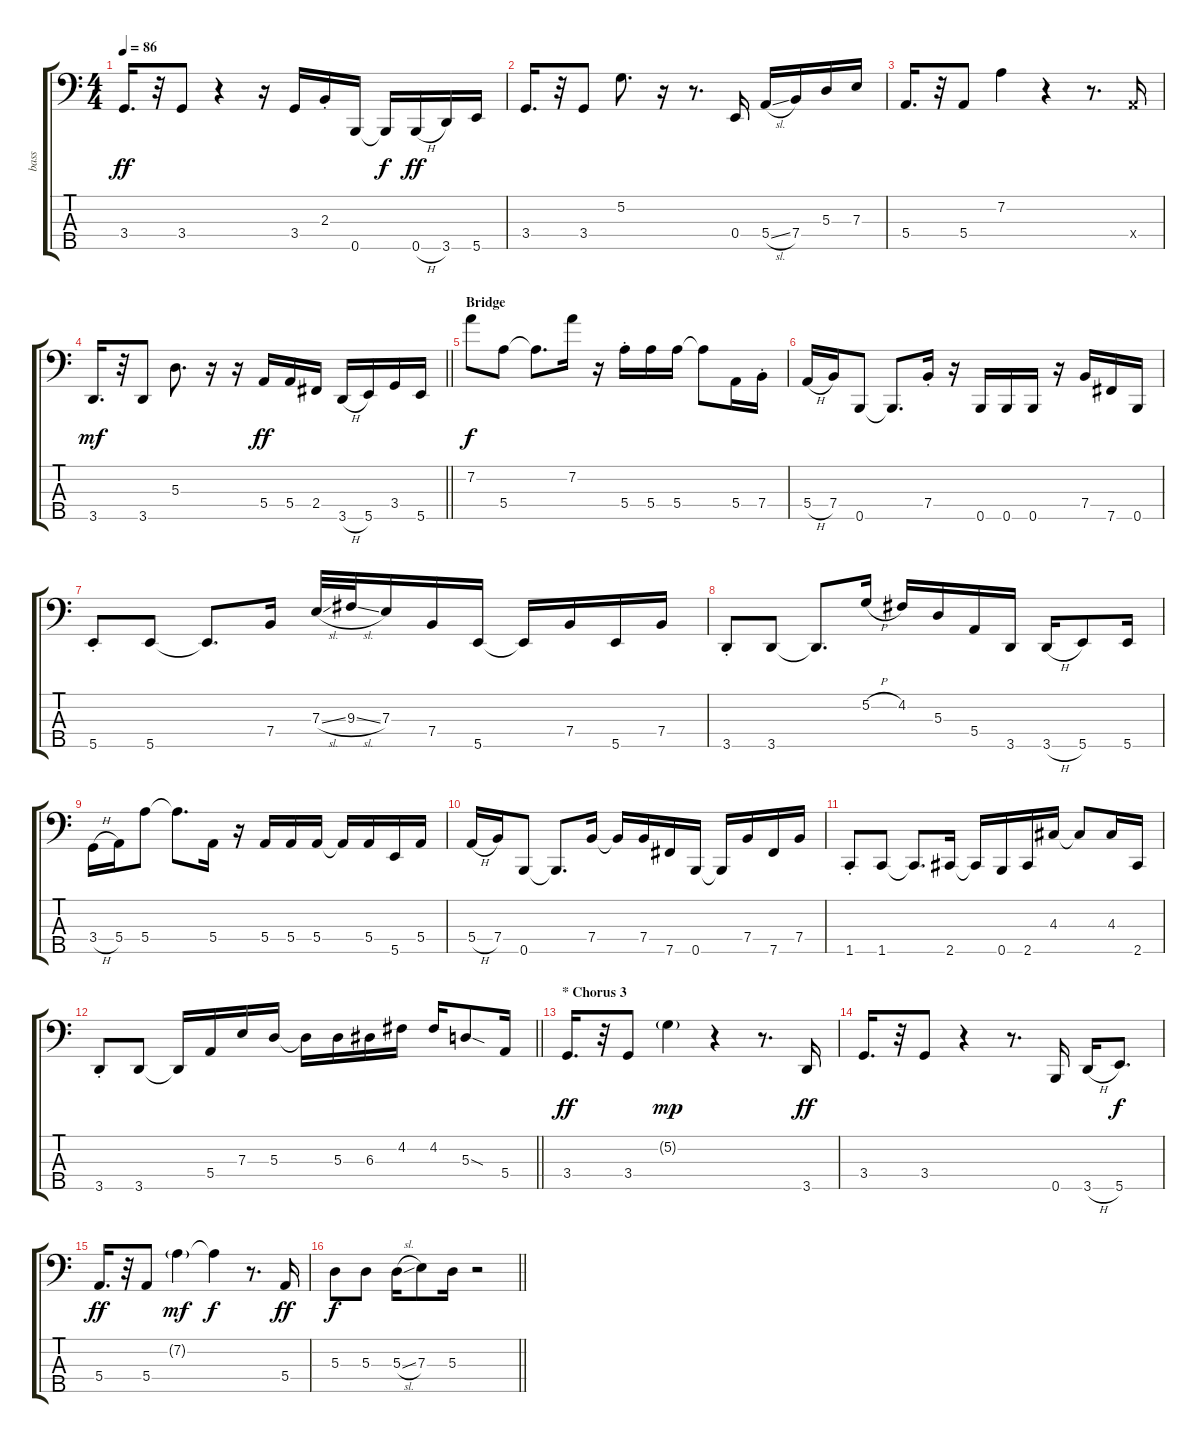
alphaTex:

\track ("bass" "bass") {instrument electricbassfinger}
\staff {score tabs}
\tuning (G2 D2 A1 E1 B0) {hide}
\ts (4 4)
\tempo 86
\clef f4
\ks c
3.4.16{d dy ff} r.32 3.4.8 r.4 r.16 3.4.16 2.3{st}.16 0.5.16 0.5{t}.16{dy f} 0.5{h}.16{dy ff} 3.5.16 5.5.16 |
3.4.16{d} r.32 3.4.8 5.2.8{d} r.16 r.8{d} 0.4.16 5.4{sl}.16 7.4.16 5.3.16 7.3.16 |
5.4.16{d} r.32 5.4.8 7.2.4 r.4 r.8{d} 5.4{x}.16 |
\barLineRight lightlight
3.5.16{d dy mf} r.32 3.5.8 5.3.8{d} r.16 r.16 5.4.16{dy ff} 5.4.16 2.4.16 3.5{h}.16 5.5.16 3.4.16 5.5.16 |
\section ("" "Bridge")
7.2.8{ot 8vb dy f} 5.4.8{ot 8vb} 5.4{t}.8{d ot 8vb} 7.2.16{ot 8vb} r.16{ot 8vb} 5.4{st}.16{ot 8vb} 5.4.16{ot 8vb} 5.4.16{ot 8vb} 5.4{t}.8{ot 8vb} 5.4.16 7.4{st}.16 |
5.4{h}.16 7.4.16 0.5.8 0.5{t}.8{d} 7.4{st}.16 r.16 0.5.16 0.5.16 0.5.16 r.16 7.4.16 7.5.16 0.5.16 |
5.5{st}.8 5.5.8 5.5{t}.8{d} 7.4.16 7.3{sl}.32 9.3{sl}.32 7.3.16 7.4.16 5.5.16 5.5{t}.16 7.4.16 5.5.16 7.4.16 |
3.5{st}.8 3.5.8 3.5{t}.8{d} 5.2{h}.16 4.2.16 5.3.16 5.4.16 3.5.16 3.5{h}.16 5.5.8 5.5.16 |
3.4{h}.16 5.4.16 5.4.8{ot 8vb} 5.4{t}.8{d ot 8vb} 5.4.16 r.16 5.4.16 5.4.16 5.4.16 5.4{t}.16 5.4.16 5.5.16 5.4.16 |
5.4{h}.16 7.4.16 0.5.8 0.5{t}.8{d} 7.4.16 7.4{t}.16 7.4.16 7.5.16 0.5.16 0.5{t}.16 7.4.16 7.5.16 7.4.16 |
1.5{st}.8 1.5.8 1.5{t}.8{d} 2.5.16 2.5{t}.16 0.5.16 2.5.16 4.3.16 4.3{t}.8 4.3.16 2.5.16 |
\barLineRight lightlight
3.5{st}.8 3.5.8 3.5{t}.16 5.4.16 7.3.16 5.3.16 5.3{t}.16 5.3.16 6.3.16 4.2.16 4.2.16 5.3{sod}.8 5.4.16 |
\section ("" "* Chorus 3")
3.4.16{d dy ff} r.32 3.4.8 5.2{g}.4{dy mp} r.4 r.8{d} 3.5.16{dy ff} |
3.4.16{d} r.32 3.4.8 r.4 r.8{d} 0.5.16 3.5{h}.16 5.5.8{d dy f} |
5.4.16{d dy ff} r.32 5.4.8 7.2{g}.4{dy mf} 7.2{t}.4{dy f} r.8{d} 5.4.16{dy ff} |
\barLineRight lightlight
5.3.8{dy f} 5.3.8 5.3{sl}.16 7.3.8 5.3.16 r.2
